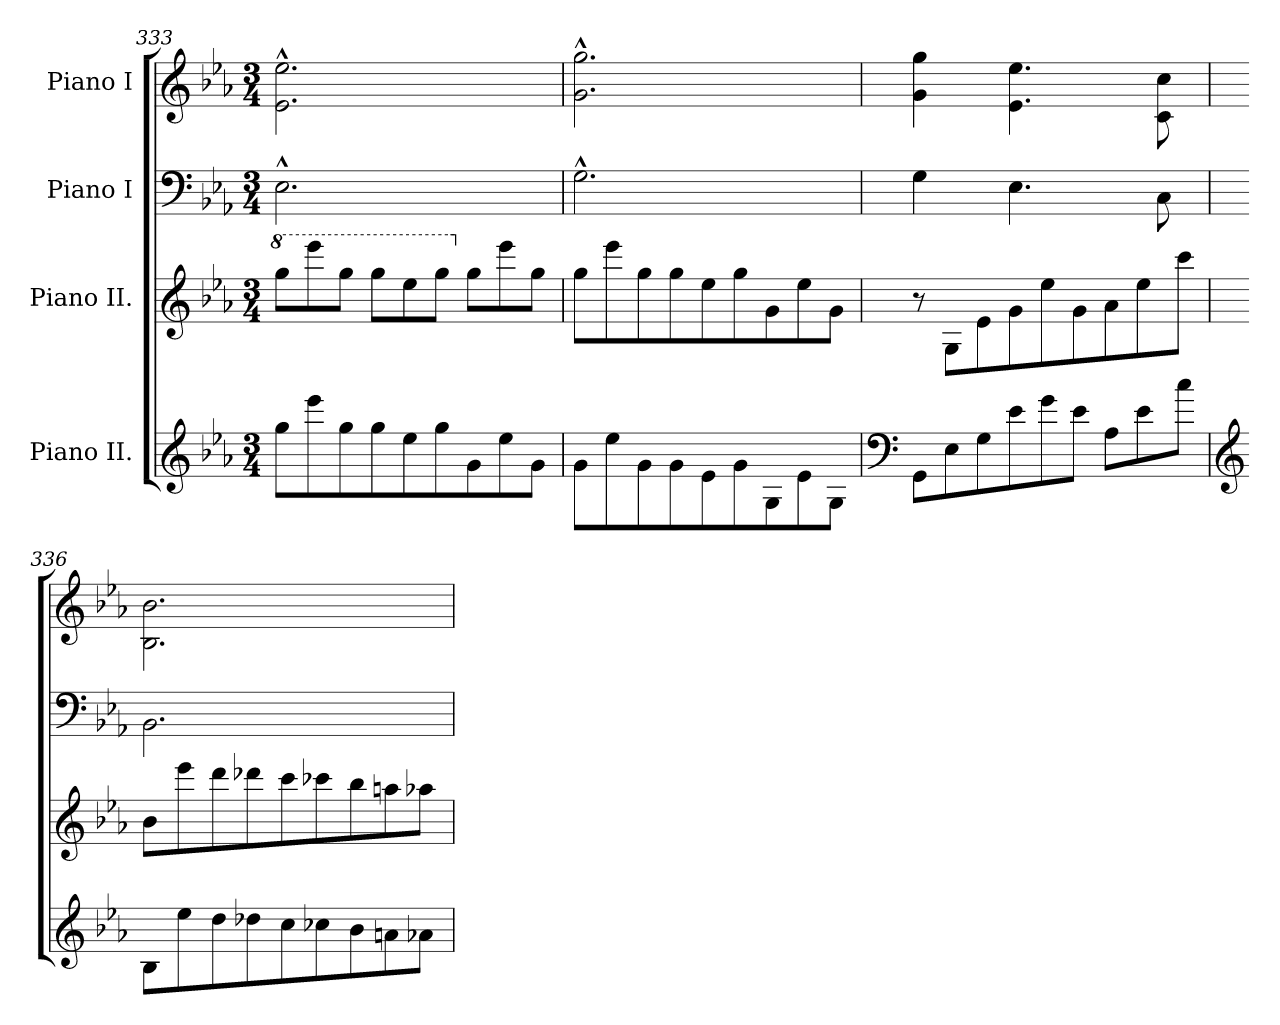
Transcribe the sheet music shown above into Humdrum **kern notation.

**kern	**kern	**kern	**kern
*part4	*part3	*part2	*part1
*staff4	*staff3	*staff2	*staff1
*I"Piano II.	*I"Piano II.	*I"Piano I	*I"Piano I
*clefG2	*clefG2	*clefF4	*clefG2
*k[b-e-a-]	*k[b-e-a-]	*k[b-e-a-]	*k[b-e-a-]
*M3/4	*M3/4	*M3/4	*M3/4
*Xtuplet	*	*	*
*	*8va	*	*
*	*Xtuplet	*	*
=333	=333	=333	=333
12gg\L	12ggg\L	2.E-^^\	2.e-^^<\ 2.ee-^^<\
12eee-\	12eeee-\	.	.
12gg\	12ggg\J	.	.
12gg\	12ggg\L	.	.
12ee-\	12eee-\	.	.
12gg\	12ggg\J	.	.
*	*X8va	*	*
12g\	12gg\L	.	.
12ee-\	12eee-\	.	.
12g\J	12gg\J	.	.
=334	=334	=334	=334
12g\L	12gg\L	2.G^^\	2.g^^<\ 2.gg^^<\
12ee-\	12eee-\	.	.
12g\	12gg\	.	.
12g\	12gg\	.	.
12e-\	12ee-\	.	.
12g\	12gg\	.	.
12G\	12g\	.	.
12e-\	12ee-\	.	.
12G\J	12g\J	.	.
=335	=335	=335	=335
*clefF4	*	*	*
12GG\L	12r	4G\	4g\ 4gg\
12E-\	12G\L	.	.
12G\	12e-\	.	.
12e-\	12g\	4.E-\	4.e-\ 4.ee-\
12g\	12ee-\	.	.
12e-\J	12g\	.	.
12A-\L	12a-\	.	.
12e-\	12ee-\	.	.
.	.	8C\	8c\ 8cc\
12cc\J	12ccc\J	.	.
=336	=336	=336	=336
*clefG2	*	*	*
12B-\L	12b-\L	2.BB-\	2.B-\ 2.b-\
12ee-\	12eee-\	.	.
12dd\	12ddd\	.	.
12dd-X\	12ddd-X\	.	.
12cc\	12ccc\	.	.
12cc-X\	12ccc-X\	.	.
12b-\	12bb-\	.	.
12an\	12aan\	.	.
12a-X\J	12aa-X\J	.	.
=	=	=	=
*-	*-	*-	*-
